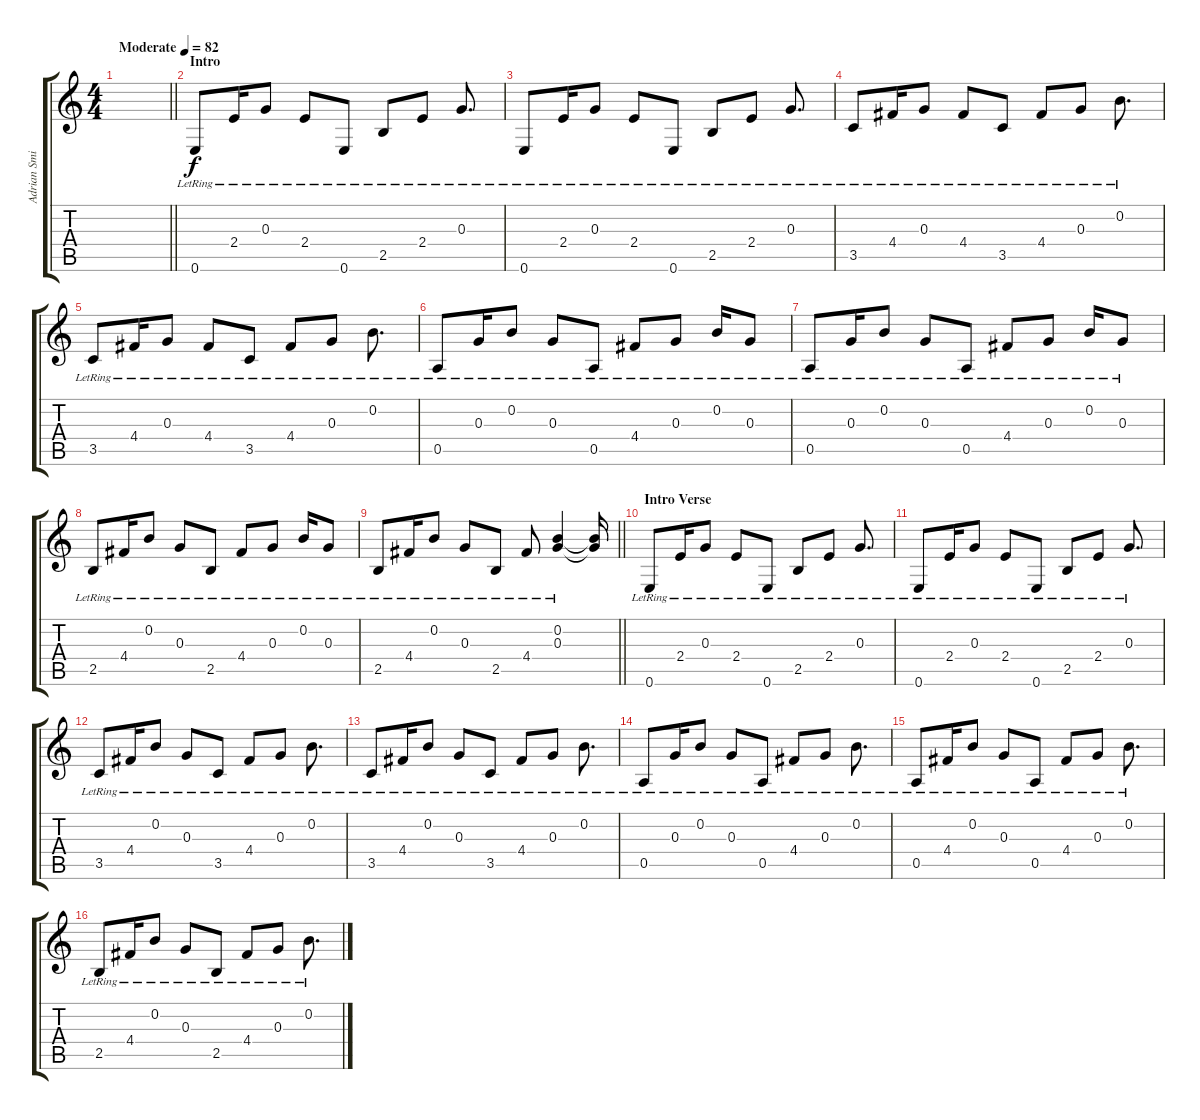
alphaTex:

\track ("Adrian Smith" "Adrian Smi") {instrument overdrivenguitar}
\staff {score tabs}
\tuning (E4 B3 G3 D3 A2 E2) {hide}
\ts (4 4)
\tempo (82 "Moderate")
\clef g2
\barLineRight lightlight
\ks c
|
\section ("" "Intro")
0.6{lr}.8{instrument electricguitarclean} 2.4{lr}.16 0.3{lr}.8 2.4{lr}.8 0.6{lr}.8 2.5{lr}.8 2.4{lr}.8 0.3{lr}.8{d} |
0.6{lr}.8 2.4{lr}.16 0.3{lr}.8 2.4{lr}.8 0.6{lr}.8 2.5{lr}.8 2.4{lr}.8 0.3{lr}.8{d} |
3.5{lr}.8 4.4{lr}.16 0.3{lr}.8 4.4{lr}.8 3.5{lr}.8 4.4{lr}.8 0.3{lr}.8 0.2{lr}.8{d} |
3.5{lr}.8 4.4{lr}.16 0.3{lr}.8 4.4{lr}.8 3.5{lr}.8 4.4{lr}.8 0.3{lr}.8 0.2{lr}.8{d} |
0.5{lr}.8 0.3{lr}.16 0.2{lr}.8 0.3{lr}.8 0.5{lr}.8 4.4{lr}.8 0.3{lr}.8 0.2{lr}.16 0.3{lr}.8 |
0.5{lr}.8 0.3{lr}.16 0.2{lr}.8 0.3{lr}.8 0.5{lr}.8 4.4{lr}.8 0.3{lr}.8 0.2{lr}.16 0.3{lr}.8 |
2.5{lr}.8 4.4{lr}.16 0.2{lr}.8 0.3{lr}.8 2.5{lr}.8 4.4{lr}.8 0.3{lr}.8 0.2{lr}.16 0.3{lr}.8 |
\barLineRight lightlight
2.5{lr}.8 4.4{lr}.16 0.2{lr}.8 0.3{lr}.8 2.5{lr}.8 4.4{lr}.8 (0.2{lr} 0.3{lr}).4 (0.2{t} 0.3{t}).16 |
\section ("" "Intro Verse")
0.6{lr}.8 2.4{lr}.16 0.3{lr}.8 2.4{lr}.8 0.6{lr}.8 2.5{lr}.8 2.4{lr}.8 0.3{lr}.8{d} |
0.6{lr}.8 2.4{lr}.16 0.3{lr}.8 2.4{lr}.8 0.6{lr}.8 2.5{lr}.8 2.4{lr}.8 0.3{lr}.8{d} |
3.5{lr}.8 4.4{lr}.16 0.2{lr}.8 0.3{lr}.8 3.5{lr}.8 4.4{lr}.8 0.3{lr}.8 0.2{lr}.8{d} |
3.5{lr}.8 4.4{lr}.16 0.2{lr}.8 0.3{lr}.8 3.5{lr}.8 4.4{lr}.8 0.3{lr}.8 0.2{lr}.8{d} |
0.5{lr}.8 0.3{lr}.16 0.2{lr}.8 0.3{lr}.8 0.5{lr}.8 4.4{lr}.8 0.3{lr}.8 0.2{lr}.8{d} |
0.5{lr}.8 4.4{lr}.16 0.2{lr}.8 0.3{lr}.8 0.5{lr}.8 4.4{lr}.8 0.3{lr}.8 0.2{lr}.8{d} |
2.5{lr}.8 4.4{lr}.16 0.2{lr}.8 0.3{lr}.8 2.5{lr}.8 4.4{lr}.8 0.3{lr}.8 0.2{lr}.8{d}
